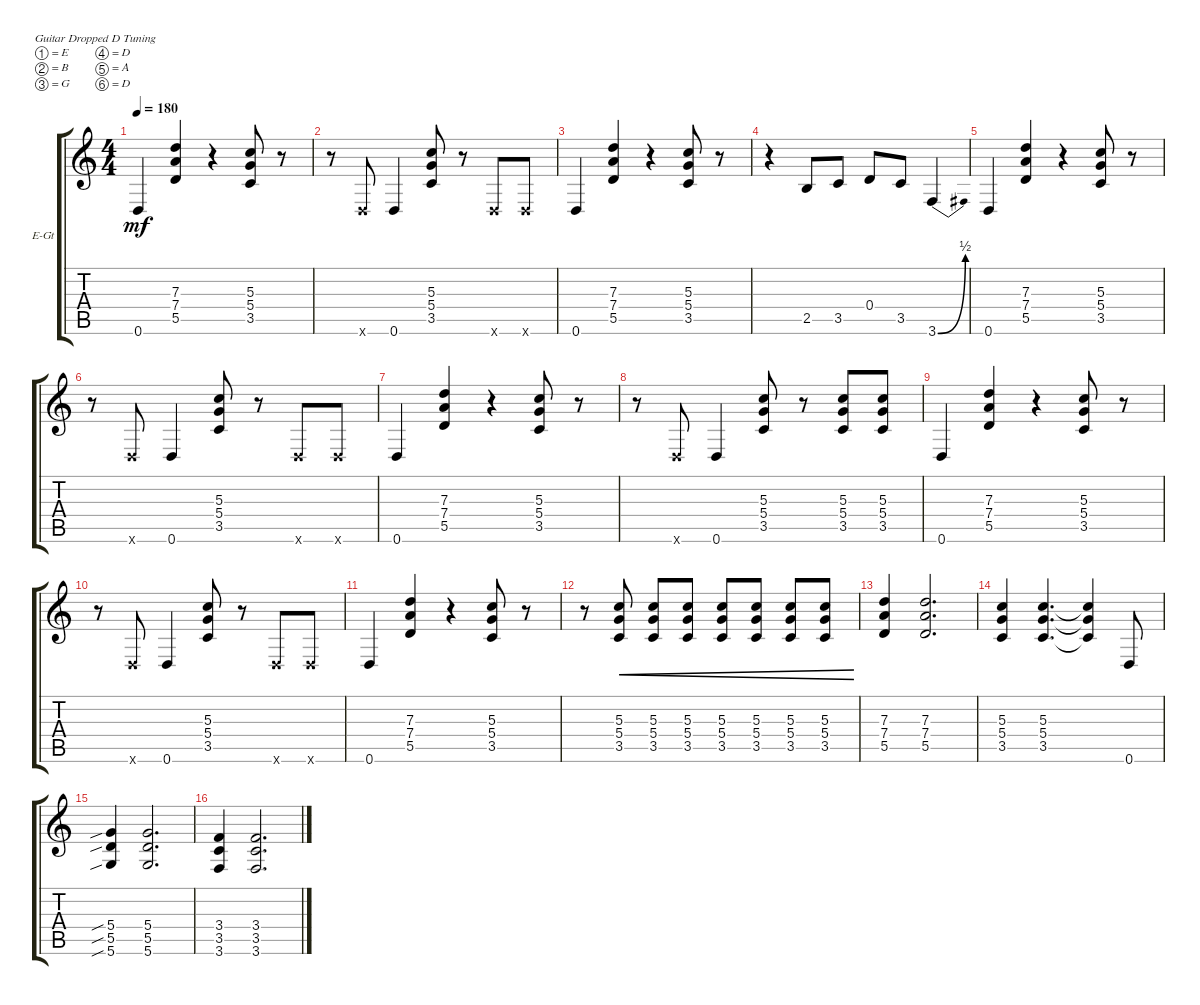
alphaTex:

\defaultSystemsLayout 4
\bracketExtendMode groupsimilarinstruments
\firstSystemTrackNameOrientation horizontal
\otherSystemsTrackNameOrientation horizontal
\track ("Electric Guitar" "E-Gt") {instrument overdrivenguitar}
\staff {score tabs}
\tuning (E4 B3 G3 D3 A2 D2)
\ts (4 4)
\tempo 180
\clef g2
\ks c
0.6.4{dy mf} (5.5 7.4 7.3).4 r.4 (3.5 5.3 5.4).8 r.8 |
r.8 0.6{x}.8 0.6.4 (3.5 5.4 5.3).8 r.8 0.6{x}.8 0.6{x}.8 |
0.6.4 (5.5 7.4 7.3).4 r.4 (3.5 5.3 5.4).8 r.8 |
r.4 2.5.8 3.5.8 0.4.8 3.5.8 3.6{be (bend 0 0 15 2)}.4 |
0.6.4 (5.5 7.4 7.3).4 r.4 (3.5 5.3 5.4).8 r.8 |
r.8 0.6{x}.8 0.6.4 (3.5 5.4 5.3).8 r.8 0.6{x}.8 0.6{x}.8 |
0.6.4 (5.5 7.4 7.3).4 r.4 (3.5 5.3 5.4).8 r.8 |
r.8 0.6{x}.8 0.6.4 (3.5 5.4 5.3).8 r.8 (3.5 5.4 5.3).8 (5.3 5.4 3.5).8 |
0.6.4 (5.5 7.4 7.3).4 r.4 (3.5 5.3 5.4).8 r.8 |
r.8 0.6{x}.8 0.6.4 (3.5 5.4 5.3).8 r.8 0.6{x}.8 0.6{x}.8 |
0.6.4 (5.5 7.4 7.3).4 r.4 (3.5 5.3 5.4).8 r.8 |
r.8 (3.5 5.4 5.3).8{cre} (3.5 5.4 5.3).8{cre} (3.5 5.4 5.3).8{cre} (3.5 5.4 5.3).8{cre} (3.5 5.4 5.3).8{cre} (3.5 5.4 5.3).8{cre} (3.5 5.4 5.3).8{cre} |
(5.5 7.4 7.3).4 (7.3 7.4 5.5).2{d} |
(3.5 5.4 5.3).4 (5.3 5.4 3.5).4{d} (3.5{t} 5.4{t} 5.3{t}).4 0.6.8 |
(5.6{sib} 5.5{sib} 5.4{sib}).4 (5.6 5.5 5.4).2{d} |
(3.6 3.5 3.4).4 (3.6 3.5 3.4).2{d}
